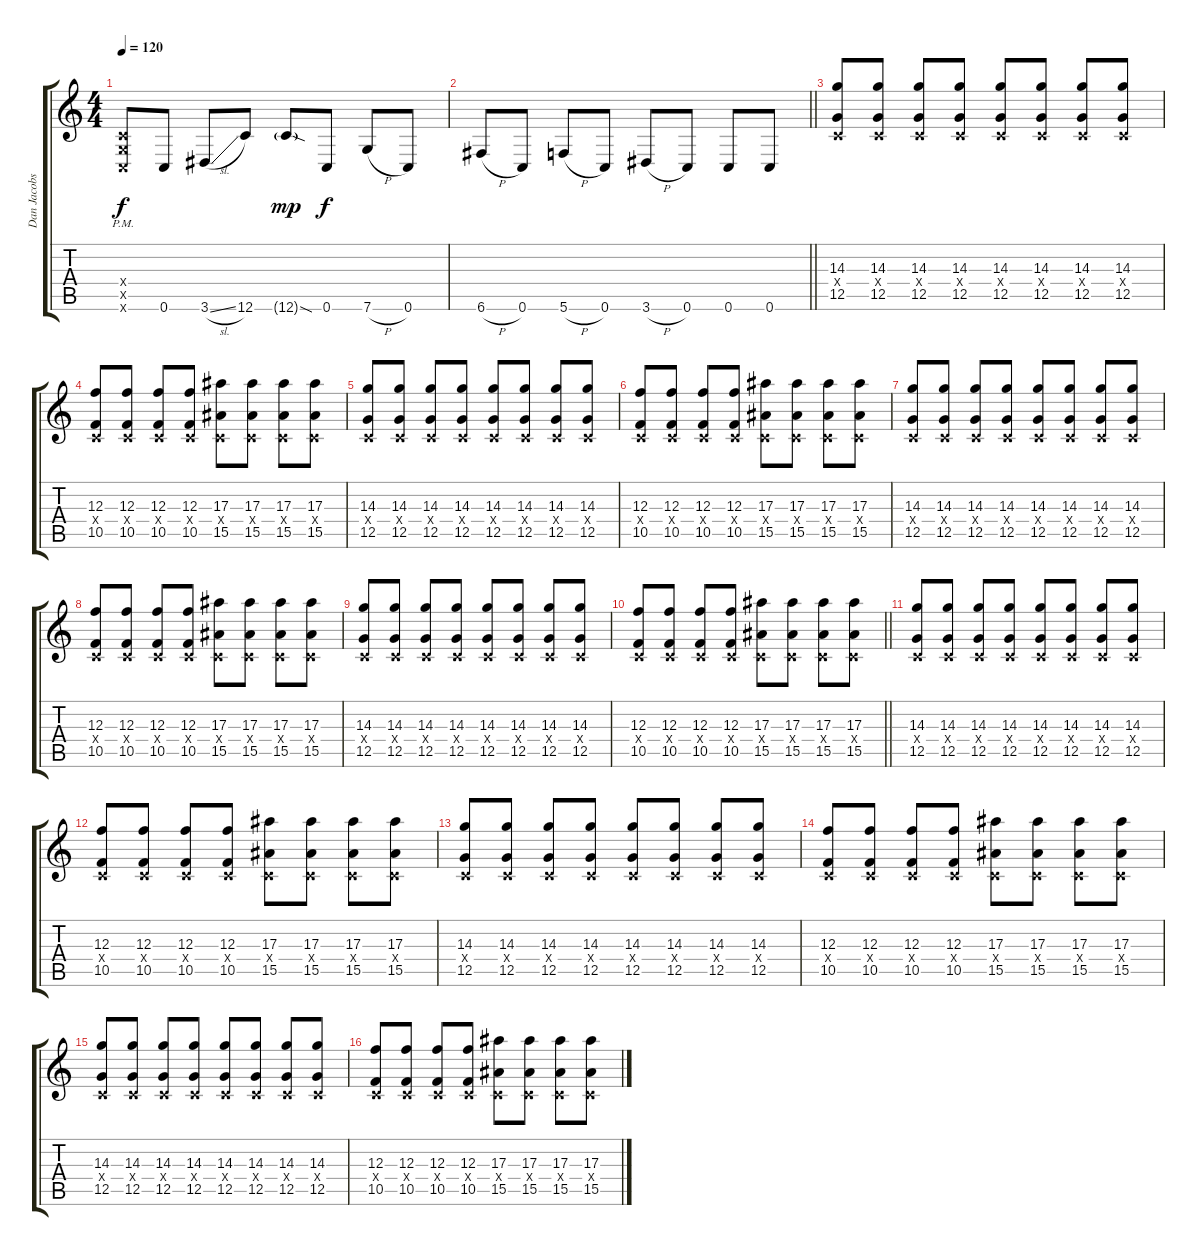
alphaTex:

\track ("Dan Jacobs" "Dan Jacobs") {instrument distortionguitar}
\staff {score tabs}
\tuning (D4 A3 F3 C3 G2 C2) {hide}
\ts (4 4)
\tempo 120
\clef g2
\ks c
(0.4{x} 0.5{x} 0.6{pm x}).8{dy f} 0.6.8 3.6{sl}.8 12.6.8 12.6{sod g}.8{dy mp} 0.6.8{dy f} 7.6{h}.8 0.6.8 |
\barLineRight lightlight
6.6{h}.8 0.6.8 5.6{h}.8 0.6.8 3.6{h}.8 0.6.8 0.6.8 0.6.8 |
(14.3 0.4{x} 12.5).8 (14.3 0.4{x} 12.5).8 (14.3 0.4{x} 12.5).8 (14.3 0.4{x} 12.5).8 (14.3 0.4{x} 12.5).8 (14.3 0.4{x} 12.5).8 (14.3 0.4{x} 12.5).8 (14.3 0.4{x} 12.5).8 |
(12.3 0.4{x} 10.5).8 (12.3 0.4{x} 10.5).8 (12.3 0.4{x} 10.5).8 (12.3 0.4{x} 10.5).8 (17.3 0.4{x} 15.5).8 (17.3 0.4{x} 15.5).8 (17.3 0.4{x} 15.5).8 (17.3 0.4{x} 15.5).8 |
(14.3 0.4{x} 12.5).8 (14.3 0.4{x} 12.5).8 (14.3 0.4{x} 12.5).8 (14.3 0.4{x} 12.5).8 (14.3 0.4{x} 12.5).8 (14.3 0.4{x} 12.5).8 (14.3 0.4{x} 12.5).8 (14.3 0.4{x} 12.5).8 |
(12.3 0.4{x} 10.5).8 (12.3 0.4{x} 10.5).8 (12.3 0.4{x} 10.5).8 (12.3 0.4{x} 10.5).8 (17.3 0.4{x} 15.5).8 (17.3 0.4{x} 15.5).8 (17.3 0.4{x} 15.5).8 (17.3 0.4{x} 15.5).8 |
(14.3 0.4{x} 12.5).8 (14.3 0.4{x} 12.5).8 (14.3 0.4{x} 12.5).8 (14.3 0.4{x} 12.5).8 (14.3 0.4{x} 12.5).8 (14.3 0.4{x} 12.5).8 (14.3 0.4{x} 12.5).8 (14.3 0.4{x} 12.5).8 |
(12.3 0.4{x} 10.5).8 (12.3 0.4{x} 10.5).8 (12.3 0.4{x} 10.5).8 (12.3 0.4{x} 10.5).8 (17.3 0.4{x} 15.5).8 (17.3 0.4{x} 15.5).8 (17.3 0.4{x} 15.5).8 (17.3 0.4{x} 15.5).8 |
(14.3 0.4{x} 12.5).8 (14.3 0.4{x} 12.5).8 (14.3 0.4{x} 12.5).8 (14.3 0.4{x} 12.5).8 (14.3 0.4{x} 12.5).8 (14.3 0.4{x} 12.5).8 (14.3 0.4{x} 12.5).8 (14.3 0.4{x} 12.5).8 |
\barLineRight lightlight
(12.3 0.4{x} 10.5).8 (12.3 0.4{x} 10.5).8 (12.3 0.4{x} 10.5).8 (12.3 0.4{x} 10.5).8 (17.3 0.4{x} 15.5).8 (17.3 0.4{x} 15.5).8 (17.3 0.4{x} 15.5).8 (17.3 0.4{x} 15.5).8 |
(14.3 0.4{x} 12.5).8 (14.3 0.4{x} 12.5).8 (14.3 0.4{x} 12.5).8 (14.3 0.4{x} 12.5).8 (14.3 0.4{x} 12.5).8 (14.3 0.4{x} 12.5).8 (14.3 0.4{x} 12.5).8 (14.3 0.4{x} 12.5).8 |
(12.3 0.4{x} 10.5).8 (12.3 0.4{x} 10.5).8 (12.3 0.4{x} 10.5).8 (12.3 0.4{x} 10.5).8 (17.3 0.4{x} 15.5).8 (17.3 0.4{x} 15.5).8 (17.3 0.4{x} 15.5).8 (17.3 0.4{x} 15.5).8 |
(14.3 0.4{x} 12.5).8 (14.3 0.4{x} 12.5).8 (14.3 0.4{x} 12.5).8 (14.3 0.4{x} 12.5).8 (14.3 0.4{x} 12.5).8 (14.3 0.4{x} 12.5).8 (14.3 0.4{x} 12.5).8 (14.3 0.4{x} 12.5).8 |
(12.3 0.4{x} 10.5).8 (12.3 0.4{x} 10.5).8 (12.3 0.4{x} 10.5).8 (12.3 0.4{x} 10.5).8 (17.3 0.4{x} 15.5).8 (17.3 0.4{x} 15.5).8 (17.3 0.4{x} 15.5).8 (17.3 0.4{x} 15.5).8 |
(14.3 0.4{x} 12.5).8 (14.3 0.4{x} 12.5).8 (14.3 0.4{x} 12.5).8 (14.3 0.4{x} 12.5).8 (14.3 0.4{x} 12.5).8 (14.3 0.4{x} 12.5).8 (14.3 0.4{x} 12.5).8 (14.3 0.4{x} 12.5).8 |
(12.3 0.4{x} 10.5).8 (12.3 0.4{x} 10.5).8 (12.3 0.4{x} 10.5).8 (12.3 0.4{x} 10.5).8 (17.3 0.4{x} 15.5).8 (17.3 0.4{x} 15.5).8 (17.3 0.4{x} 15.5).8 (17.3 0.4{x} 15.5).8
